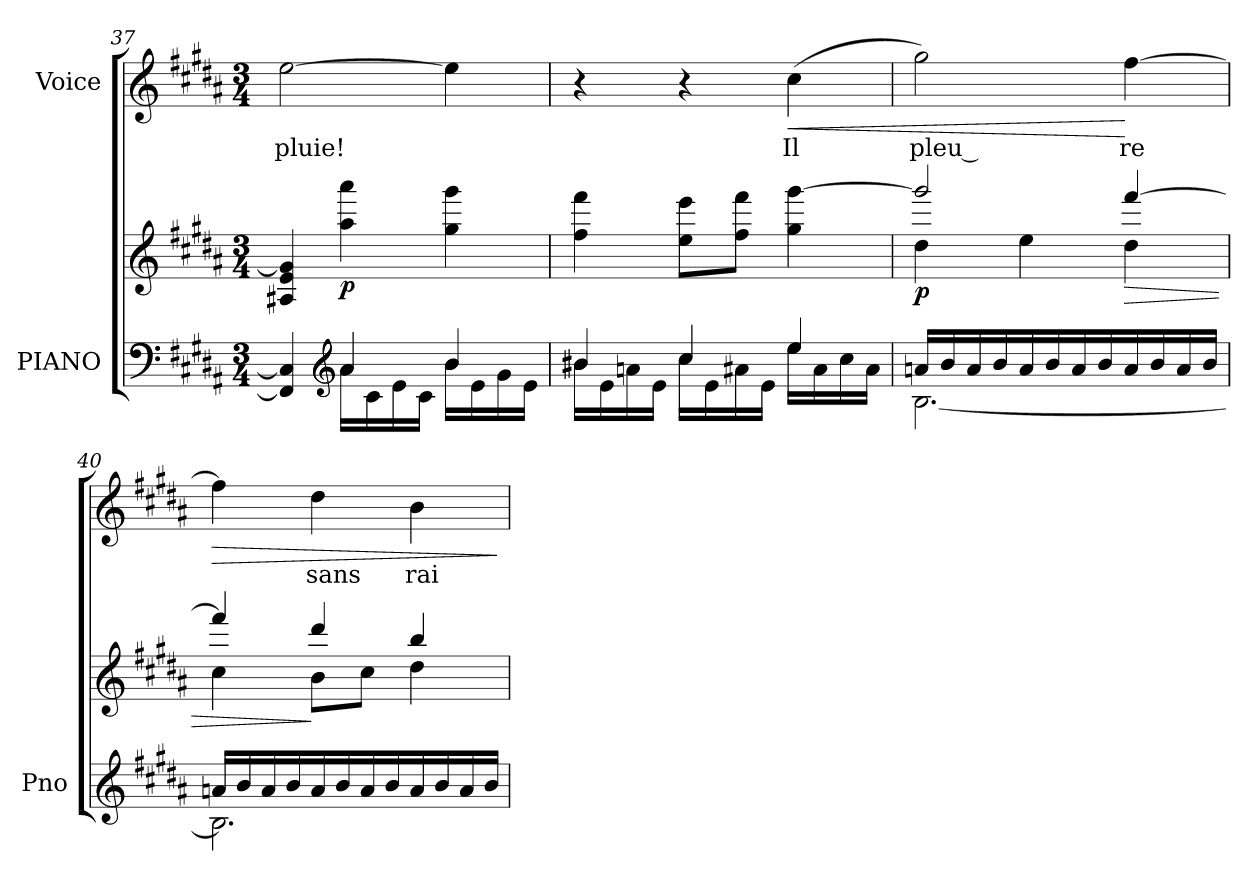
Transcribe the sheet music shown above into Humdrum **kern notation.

**kern	**kern	**dynam	**kern	**text	**dynam
*part2	*part2	*part2	*part1	*part1	*part1
*staff3	*staff2	*staff2/3	*staff1	*staff1	*staff1
*I"PIANO	*	*	*I"Voice	*	*
*I'Pno	*	*	*	*	*
!!LO:PB:g=z
*clefF4	*clefG2	*	*clefG2	*	*
*k[f#c#g#d#a#]	*k[f#c#g#d#a#]	*	*k[f#c#g#d#a#]	*	*
*M3/4	*M3/4	*	*M3/4	*	*
=37	=37	=37	=37	=37	=37
*^	*	*	*	*	*
!	!	!	!	!	!LO:LY:b	!
4FF#/] 4C#/]	4rGGGGyy	4A#X/ 4e/ 4g#/]	.	[2ee\	pluie!	.
*clefG2	*	*	*	*	*	*
!	!	!	!LO:DY:b	!	!	!
4a#/	16a#\LL	4aa#\ 4aaa#\	p	.	.	.
.	16c#\	.	.	.	.	.
.	16e\	.	.	.	.	.
.	16c#\JJ	.	.	.	.	.
4b/	16b\LL	4gg#\ 4ggg#\	.	4ee\]	.	.
.	16e\	.	.	.	.	.
.	16g#\	.	.	.	.	.
.	16e\JJ	.	.	.	.	.
=38	=38	=38	=38	=38	=38	=38
4b#X/	16b#\LL	4ff#\ 4fff#\	.	4r	.	.
.	16e\	.	.	.	.	.
.	16an\	.	.	.	.	.
.	16e\JJ	.	.	.	.	.
4cc#/	16cc#\LL	8ee\ 8eee\L	.	4r	.	.
.	16e\	.	.	.	.	.
.	16a#X\	8ff#\ 8fff#\J	.	.	.	.
.	16e\JJ	.	.	.	.	.
!	!	!	!	!	!LO:LY:b	!LO:HP:b
4ee/	16ee\LL	4gg#\ [4ggg#\	.	(>4cc#\	Il	<
.	16a#\	.	.	.	.	.
.	16cc#\	.	.	.	.	.
.	16a#\JJ	.	.	.	.	.
=39	=39	=39	=39	=39	=39	=39
*	*	*^	*	*	*	*
!	!	!	!	!LO:DY:b	!	!LO:LY:b	!
16an/LL	[2.B\	2ggg#/]	4dd#\	p	2gg#\)	pleu --	.
16b/	.	.	.	.	.	.	.
16a/	.	.	.	.	.	.	.
16b/	.	.	.	.	.	.	.
16a/	.	.	4ee\	.	.	.	.
16b/	.	.	.	.	.	.	.
16a/	.	.	.	.	.	.	.
16b/	.	.	.	.	.	.	.
!	!	!	!	!LO:HP:b	!	!LO:LY:b	!
16a/	.	[4fff#/	4dd#\	>	[4ff#\	-re	[
16b/	.	.	.	.	.	.	.
16a/	.	.	.	.	.	.	.
16b/JJ	.	.	.	.	.	.	.
!!LO:LB:g=z
=40	=40	=40	=40	=40	=40	=40	=40
!	!	!	!	!	!	!	!LO:HP:b
16an/LL	2.B\]	4fff#/]	4cc#\	.	4ff#\]	.	>
16b/	.	.	.	.	.	.	.
16a/	.	.	.	.	.	.	.
16b/	.	.	.	.	.	.	.
!	!	!	!	!	!	!LO:LY:b	!
16a/	.	4ddd#/	8b\L	]	4dd#\	sans	.
16b/	.	.	.	.	.	.	.
16a/	.	.	8cc#\J	.	.	.	.
16b/	.	.	.	.	.	.	.
!	!	!	!	!	!	!LO:LY:b	!
16a/	.	4bb/	4dd#\	.	4b\	rai-	.
16b/	.	.	.	.	.	.	.
16a/	.	.	.	.	.	.	.
16b/JJ	.	.	.	.	.	.	.
*v	*v	*	*	*	*	*	*
*	*v	*v	*	*	*	*
.	.	.	.	.	]
=	=	=	=	=	=
*-	*-	*-	*-	*-	*-
